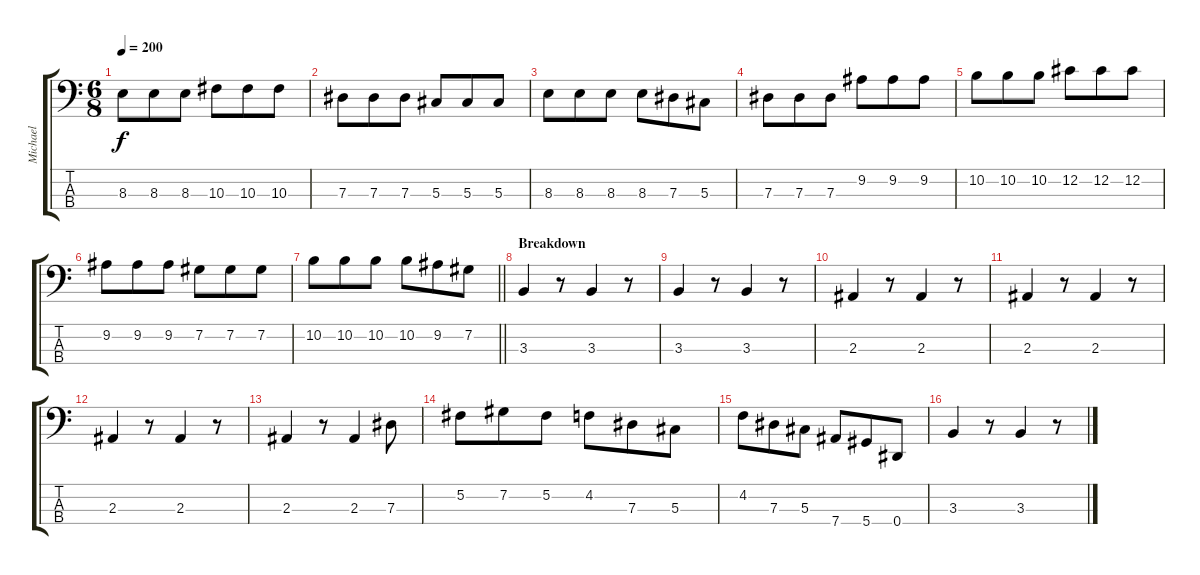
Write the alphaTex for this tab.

\track ("Michael" "Michael") {instrument electricbassfinger}
\staff {score tabs}
\tuning (Gb2 Db2 Ab1 Eb1) {hide}
\ts (6 8)
\tempo 200
\clef f4
\ks c
8.3.8{dy f} 8.3.8 8.3.8 10.3.8 10.3.8 10.3.8 |
7.3.8 7.3.8 7.3.8 5.3.8 5.3.8 5.3.8 |
8.3.8 8.3.8 8.3.8 8.3.8 7.3.8 5.3.8 |
7.3.8 7.3.8 7.3.8 9.2.8 9.2.8 9.2.8 |
10.2.8 10.2.8 10.2.8 12.2.8 12.2.8 12.2.8 |
9.2.8 9.2.8 9.2.8 7.2.8 7.2.8 7.2.8 |
\barLineRight lightlight
10.2.8 10.2.8 10.2.8 10.2.8 9.2.8 7.2.8 |
\section ("" "Breakdown")
3.3.4 r.8 3.3.4 r.8 |
3.3.4 r.8 3.3.4 r.8 |
2.3.4 r.8 2.3.4 r.8 |
2.3.4 r.8 2.3.4 r.8 |
2.3.4 r.8 2.3.4 r.8 |
2.3.4 r.8 2.3.4 7.3.8 |
5.2.8 7.2.8 5.2.8 4.2.8 7.3.8 5.3.8 |
4.2.8 7.3.8 5.3.8 7.4.8 5.4.8 0.4.8 |
3.3.4 r.8 3.3.4 r.8
